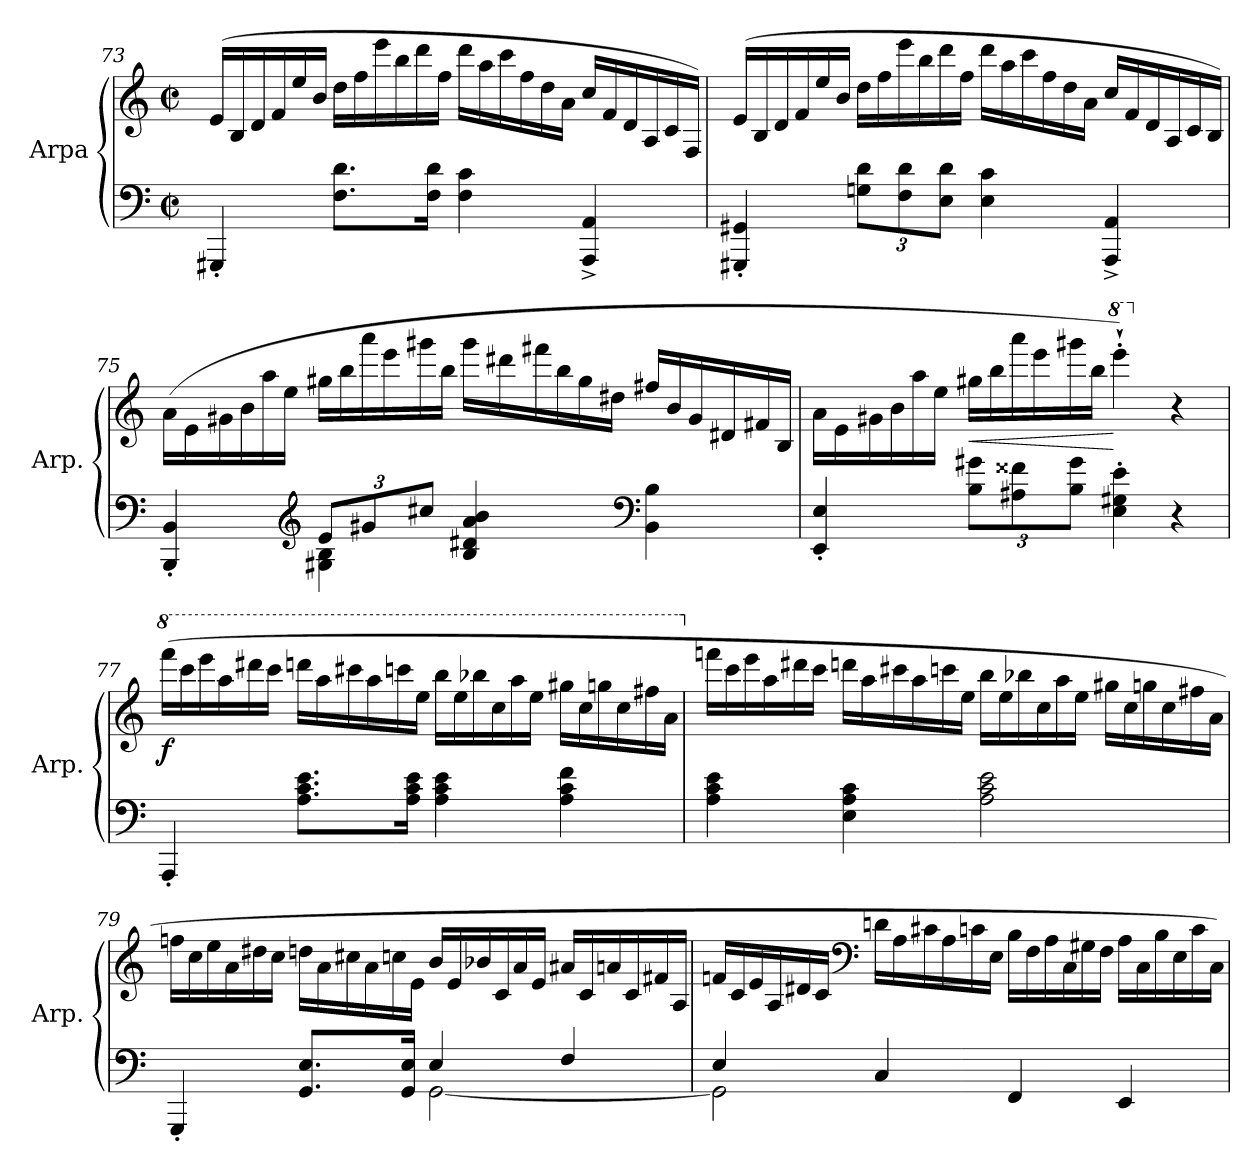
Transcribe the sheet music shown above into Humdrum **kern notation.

**kern	**kern	**dynam
*part1	*part1	*part1
*staff2	*staff1	*staff1/2
*I"Arpa	*	*
*I'Arp.	*	*
!!LO:LB:g=z
*clefF4	*clefG2	*
*k[]	*k[]	*
*M4/4	*M4/4	*
*met(c|)	*met(c|)	*
*	*Xtuplet	*
=73	=73	=73
4GGG#X'/	(>24e/LL	.
.	24B/	.
.	24d/	.
.	24f/	.
.	24ee/	.
.	24b/JJ	.
!	!	!LO:DY:b=2
8.F\ 8.d\L	24dd\LL	other-dynamics
.	24ff\	.
.	24eee\	.
.	24bb\	.
.	24ddd\	.
16F\ 16d\Jk	.	.
.	24ff\JJ	.
4F\ 4c\	24ddd\LL	.
.	24aa\	.
.	24ccc\	.
.	24ff\	.
.	24dd\	.
.	24a\JJ	.
4AAA/^ 4AA/^	24cc/LL	.
.	24f/	.
.	24d/	.
.	24A/	.
.	24c/	.
.	24F/JJ)	.
=74	=74	=74
4GGG#X/' 4GG#X/'	(>24e/LL	.
.	24B/	.
.	24d/	.
.	24f/	.
.	24ee/	.
.	24b/JJ	.
*Xbrackettup	*	*
12Gn\ 12d\L	24dd\LL	.
.	24ff\	.
12F\ 12d\	24eee\	.
.	24bb\	.
12E\ 12d\J	24ddd\	.
.	24ff\JJ	.
4E\ 4c\	24ddd\LL	.
.	24aa\	.
.	24ccc\	.
.	24ff\	.
.	24dd\	.
.	24a\JJ	.
4AAA/^ 4AA/^	24cc/LL	.
.	24f/	.
.	24d/	.
.	24A/	.
.	24c/	.
.	24B/JJ)	.
!!LO:PB:g=z
=75	=75	=75
*^	*	*
4BBB/' 4BB/'	4ryy	(>24a\LL	.
.	.	24e\	.
.	.	24g#X\	.
.	.	24b\	.
.	.	24aa\	.
.	.	24ee\JJ	.
*clefG2	*	*	*
12e/L	4G#X\ 4B\	24gg#X\LL	.
.	.	24bb\	.
12g#X/	.	24aaa\	.
.	.	24eee\	.
12cc#X/J	.	24ggg#X\	.
.	.	24bb\JJ	.
4B/ 4d#X/ 4a/ 4b/	2ryy	24ggg#\LL	.
.	.	24ddd#X\	.
.	.	24fff#X\	.
.	.	24bb\	.
.	.	24gg#\	.
.	.	24dd#X\JJ	.
*clefF4	*	*	*
4BB\ 4B\	.	24ff#X/LL	.
.	.	24b/	.
.	.	24g#/	.
.	.	24d#X/	.
.	.	24f#X/	.
.	.	24B/JJ	.
*v	*v	*	*
=76	=76	=76
4EE/' 4E/'	24a\LL	.
.	24e\	.
.	24g#X\	.
.	24b\	.
.	24aa\	.
.	24ee\JJ	.
!	!	!LO:HP:b
12B\ 12g#X\L	24gg#X\LL	<
.	24bb\	.
12A#X\ 12f##X\	24aaa\	.
.	24eee\	.
12B\ 12g#\J	24ggg#X\	.
.	24bb\JJ	.
*	*8va	*
4E\' 4G#X\' 4e\'	4eeee'`\)	[
*	*X8va	*
4r	4r	.
!!LO:LB:g=z
=77	=77	=77
*	*8va	*
!	!	!LO:DY:b
4AAA'/	(>24ffff\LL	f
.	24cccc\	.
.	24eeee\	.
.	24aaa\	.
.	24dddd#X\	.
.	24cccc\JJ	.
8.A\ 8.c\ 8.e\L	24ddddn\LL	.
.	24aaa\	.
.	24cccc#X\	.
.	24aaa\	.
.	24ccccn\	.
16A\ 16c\ 16e\Jk	.	.
.	24eee\JJ	.
4A\ 4c\ 4e\	24bbb\LL	.
.	24eee\	.
.	24bbb-X\	.
.	24ccc\	.
.	24aaa\	.
.	24eee\JJ	.
4A\ 4c\ 4f\	24ggg#X\LL	.
.	24ccc\	.
.	24gggn\	.
.	24ccc\	.
.	24fff#X\	.
.	24aa\JJ	.
!!LO:LB:g=z
=78	=78	=78
*	*X8va	*
4A\ 4c\ 4e\	24fffn\LL	.
.	24ccc\	.
.	24eee\	.
.	24aa\	.
.	24ddd#X\	.
.	24ccc\JJ	.
4E\ 4A\ 4c\	24dddn\LL	.
.	24aa\	.
.	24ccc#X\	.
.	24aa\	.
.	24cccn\	.
.	24ee\JJ	.
2A\ 2c\ 2e\	24bb\LL	.
.	24ee\	.
.	24bb-X\	.
.	24cc\	.
.	24aa\	.
.	24ee\JJ	.
.	24gg#X\LL	.
.	24cc\	.
.	24ggn\	.
.	24cc\	.
.	24ff#X\	.
.	24a\JJ	.
!!LO:LB:g=z
=79	=79	=79
*^	*	*
4GGG'/	2ryy	24ffn\LL	.
.	.	24cc\	.
.	.	24ee\	.
.	.	24a\	.
.	.	24dd#X\	.
.	.	24cc\JJ	.
8.GG/ 8.E/L	.	24ddn\LL	.
.	.	24a\	.
.	.	24cc#X\	.
.	.	24a\	.
.	.	24ccn\	.
16GG/ 16E/Jk	.	.	.
.	.	24e\JJ	.
4E/	[2GG\	24b/LL	.
.	.	24e/	.
.	.	24b-X/	.
.	.	24c/	.
.	.	24a/	.
.	.	24e/JJ	.
4F/	.	24a#X/LL	.
.	.	24c/	.
.	.	24an/	.
.	.	24c/	.
.	.	24f#X/	.
.	.	24A/JJ	.
!!LO:LB:g=z
=80	=80	=80	=80
4E/	2GG\]	24fn/LL	.
.	.	24c/	.
.	.	24e/	.
.	.	24A/	.
.	.	24d#X/	.
.	.	24c/JJ	.
*	*	*clefF4	*
4C/	.	24dn\LL	.
.	.	24A\	.
.	.	24c#X\	.
.	.	24A\	.
.	.	24cn\	.
.	.	24E\JJ	.
4FF/	2ryy	24B\LL	.
.	.	24F\	.
.	.	24A\	.
.	.	24C\	.
.	.	24G#X\	.
.	.	24F\JJ	.
4EE/	.	24A\LL	.
.	.	24C\	.
.	.	24B\	.
.	.	24E\	.
.	.	24c\	.
.	.	24C\JJ)	.
*v	*v	*	*
=	=	=
*-	*-	*-
